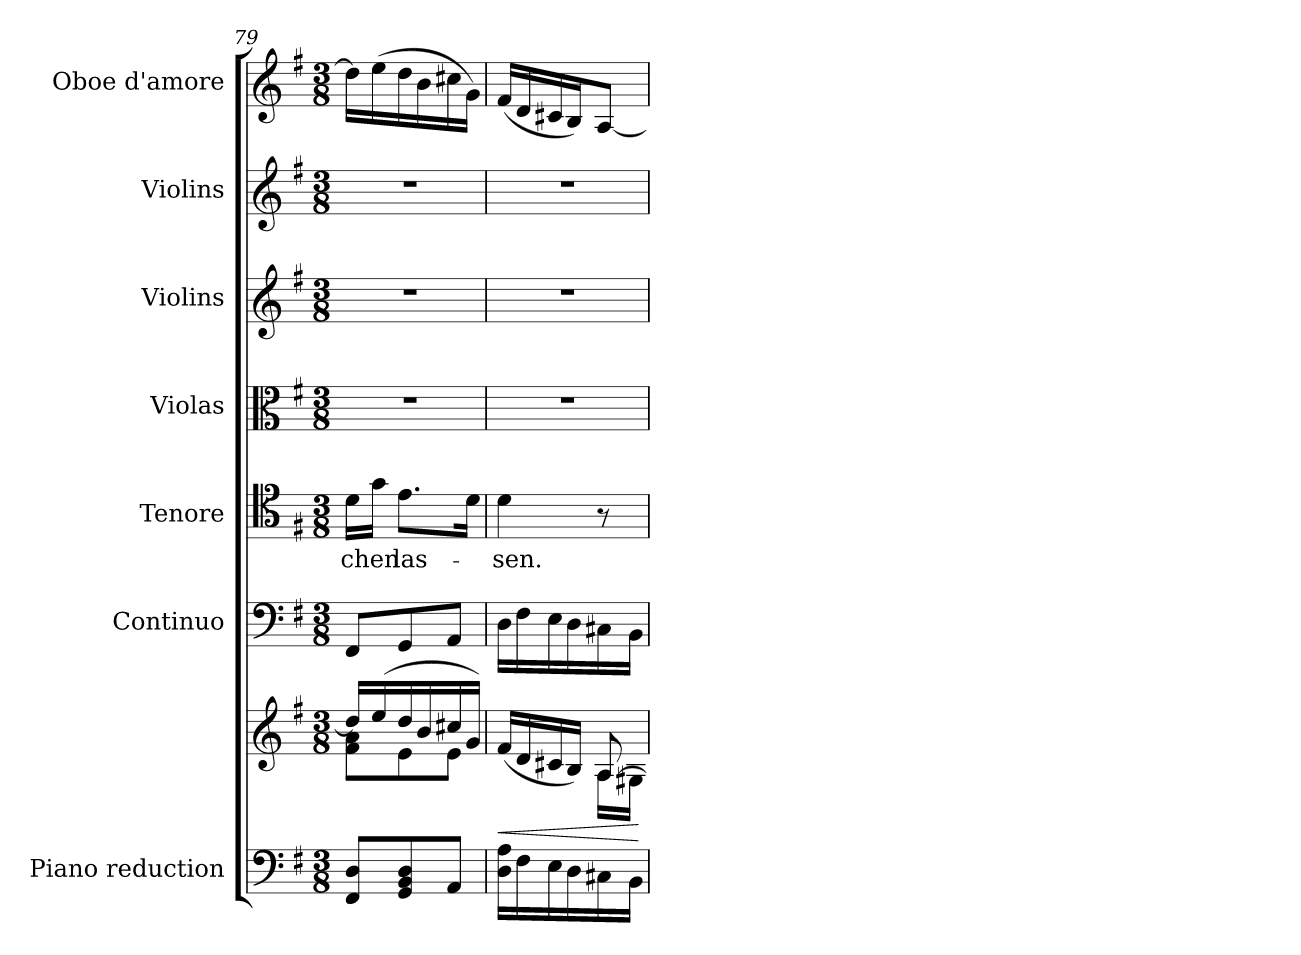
**kern	**kern	**dynam	**kern	**kern	**text	**kern	**kern	**kern	**kern
*part7	*part7	*part7	*part6	*part5	*part5	*part4	*part3	*part2	*part1
*staff8	*staff7	*staff7/8	*staff6	*staff5	*staff5	*staff4	*staff3	*staff2	*staff1
*I"Piano reduction	*	*	*I"Continuo	*I"Tenore	*	*I"Violas	*I"Violins	*I"Violins	*I"Oboe d'amore
*I'Pno	*	*	*	*	*	*	*	*	*I'Ob
*clefF4	*clefG2	*	*clefF4	*clefC4	*	*clefC3	*clefG2	*clefG2	*clefG2
*k[f#]	*k[f#]	*	*k[f#]	*k[f#]	*	*k[f#]	*k[f#]	*k[f#]	*k[f#]
*M3/8	*M3/8	*	*M3/8	*M3/8	*	*M3/8	*M3/8	*M3/8	*M3/8
=79	=79	=79	=79	=79	=79	=79	=79	=79	=79
*	*^	*	*	*	*	*	*	*	*
!	!	!	!	!	!	!LO:LY:b	!	!	!	!
8FF#/ 8D/L	16dd/LL]	8f#\ 8a\L	.	8FF#/L	16d\LL	-chen	4.r	4.r	4.r	16dd\LL]
.	(16ee/	.	.	.	16g\JJ	.	.	.	.	(16ee\
!	!	!	!	!	!	!LO:LY:b	!	!	!	!
8GG/ 8BB/ 8D/	16dd/	8e\	.	8GG/	8.e\L	las-	.	.	.	16dd\
.	16b/	.	.	.	.	.	.	.	.	16b\
8AA/J	16cc#X/	8e\J	.	8AA/J	.	.	.	.	.	16cc#X\
.	16g/JJ)	.	.	.	16d\Jk	.	.	.	.	16g\JJ)
=80	=80	=80	=80	=80	=80	=80	=80	=80	=80	=80
!	!	!	!LO:HP:b	!	!	!LO:LY:b	!	!	!	!
16D\ 16A\LL	(16f#/LL	4ryy	<	16D\LL	4d\	-sen.	4.r	4.r	4.r	(16f#/LL
16F#\	16d/	.	.	16F#\	.	.	.	.	.	16d/
16E\	16c#X/	.	.	16E\	.	.	.	.	.	16c#X/
16D\	16B/JJ)	.	.	16D\	.	.	.	.	.	16B/J)
16C#X\	[8A/	16A\LL	.	16C#X\	8r	.	.	.	.	[8A/J
16BB\JJ	.	16G#X\JJ	.	16BB\JJ	.	.	.	.	.	.
*	*v	*v	*	*	*	*	*	*	*	*
.	.	[	.	.	.	.	.	.	.
=	=	=	=	=	=	=	=	=	=
*-	*-	*-	*-	*-	*-	*-	*-	*-	*-
